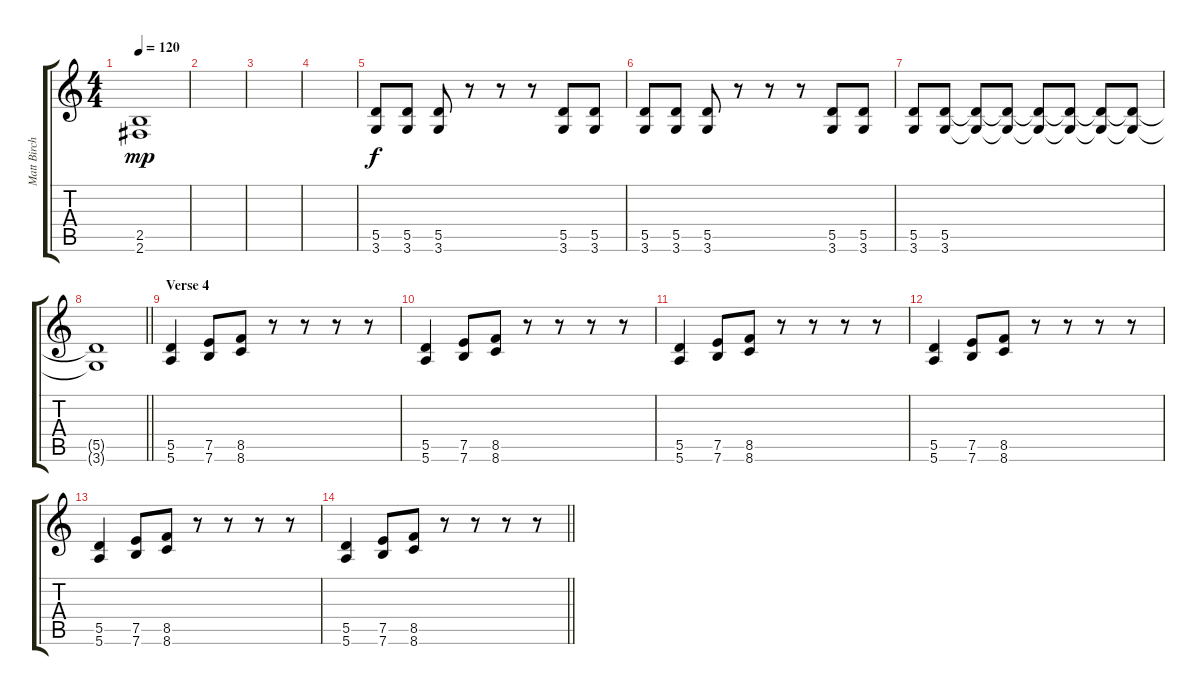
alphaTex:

\track ("Matt Birch" "Matt Birch") {instrument distortionguitar}
\staff {score tabs}
\tuning (E4 B3 G3 D3 A2 E2) {hide}
\ts (4 4)
\tempo 120
\clef g2
\ks c
(2.5{t} 2.6{t}).1{dy mp} |
|
|
|
(5.5 3.6).8{dy f} (5.5 3.6).8 (5.5 3.6).8 r.8 r.8 r.8 (5.5 3.6).8 (5.5 3.6).8 |
(5.5 3.6).8 (5.5 3.6).8 (5.5 3.6).8 r.8 r.8 r.8 (5.5 3.6).8 (5.5 3.6).8 |
(5.5 3.6).8 (5.5 3.6).8 (5.5{t} 3.6{t}).8 (5.5{t} 3.6{t}).8 (5.5{t} 3.6{t}).8 (5.5{t} 3.6{t}).8 (5.5{t} 3.6{t}).8 (5.5{t} 3.6{t}).8 |
\barLineRight lightlight
(5.5{t} 3.6{t}).1 |
\section ("" "Verse 4")
(5.5 5.6).4 (7.5 7.6).8 (8.5 8.6).8 r.8 r.8 r.8 r.8 |
(5.5 5.6).4 (7.5 7.6).8 (8.5 8.6).8 r.8 r.8 r.8 r.8 |
(5.5 5.6).4 (7.5 7.6).8 (8.5 8.6).8 r.8 r.8 r.8 r.8 |
(5.5 5.6).4 (7.5 7.6).8 (8.5 8.6).8 r.8 r.8 r.8 r.8 |
(5.5 5.6).4 (7.5 7.6).8 (8.5 8.6).8 r.8 r.8 r.8 r.8 |
\barLineRight lightlight
(5.5 5.6).4 (7.5 7.6).8 (8.5 8.6).8 r.8 r.8 r.8 r.8
